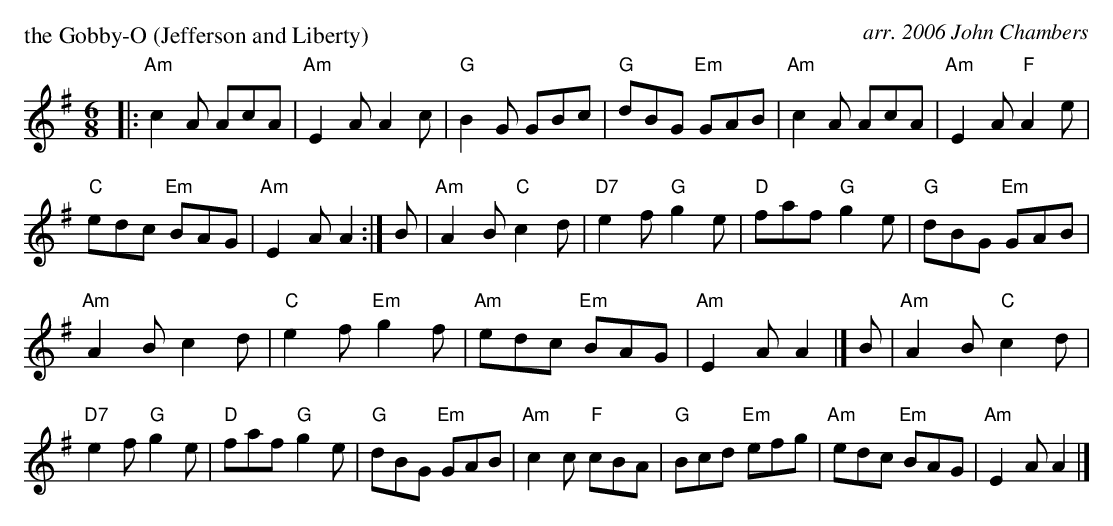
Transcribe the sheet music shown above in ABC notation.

X:1
P: the Gobby-O (Jefferson and Liberty)
C: arr. 2006 John Chambers
M: 6/8
L: 1/8
K: Ador
|:"Am"c2A AcA |"Am"E2A A2c |"G"B2G GBc |"G"dBG "Em"GAB |"Am"c2A AcA |"Am"E2A "F"A2e |
"C"edc "Em"BAG | "Am"E2A A2 :|B | "Am"A2B "C"c2d | "D7"e2f "G"g2e |"D"faf "G"g2e |"G"dBG "Em"GAB|
"Am"A2B c2d | "C"e2f "Em"g2f | "Am"edc "Em"BAG | "Am"E2A A2 |] B | "Am"A2B "C"c2d |
 "D7"e2f "G"g2e | "D"faf "G"g2e | "G"dBG "Em"GAB \
| "Am"c2c "F"cBA | "G"Bcd "Em"efg | "Am"edc "Em"BAG | "Am"E2A A2 |]
